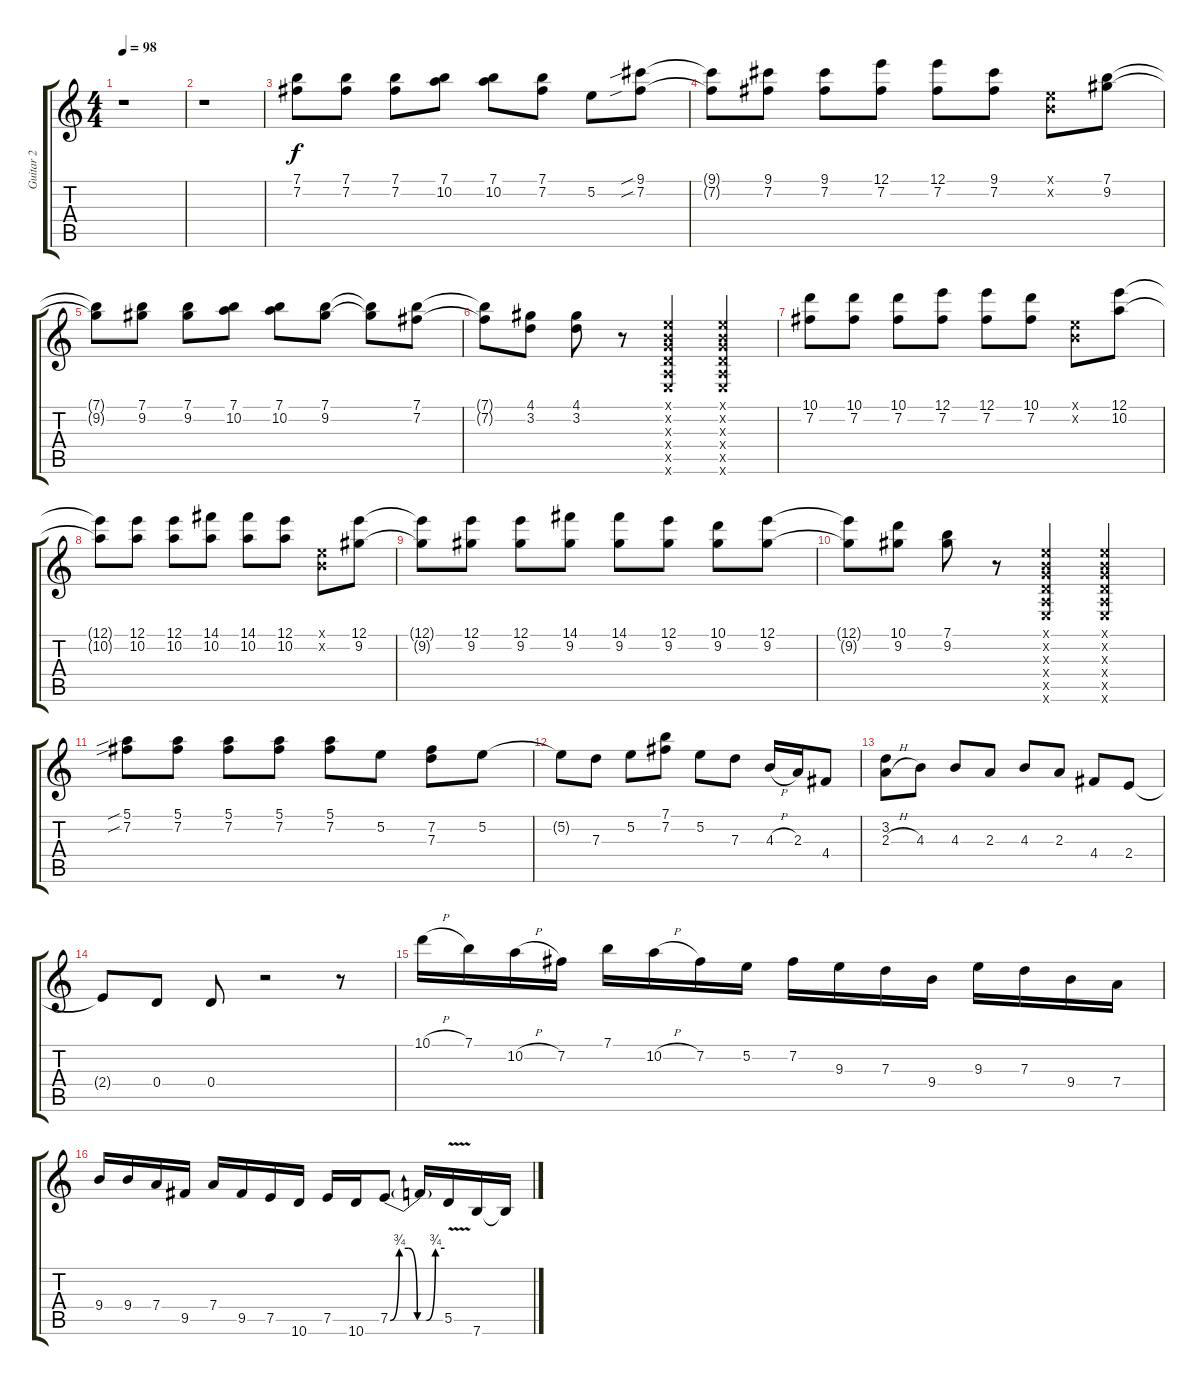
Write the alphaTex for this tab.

\track ("Guitar 2" "Guitar 2") {instrument acousticguitarsteel}
\staff {score tabs}
\tuning (E4 B3 G3 D3 A2 E2) {hide}
\ts (4 4)
\tempo 98
\clef g2
\ks c
r.1{dy f} |
r.1 |
(7.1 7.2).8 (7.1 7.2).8 (7.1 7.2).8 (7.1 10.2).8 (7.1 10.2).8 (7.1 7.2).8 5.2.8 (9.1{sib} 7.2{sib}).8 |
(9.1{t} 7.2{t}).8 (9.1 7.2).8 (9.1 7.2).8 (12.1 7.2).8 (12.1 7.2).8 (9.1 7.2).8 (0.1{x} 0.2{x}).8 (7.1 9.2).8 |
(7.1{t} 9.2{t}).8 (7.1 9.2).8 (7.1 9.2).8 (7.1 10.2).8 (7.1 10.2).8 (7.1 9.2).8 (7.1{t} 9.2{t}).8 (7.1 7.2).8 |
(7.1{t} 7.2{t}).8 (4.1 3.2).8 (4.1 3.2).8 r.8 (0.1{x} 0.2{x} 0.3{x} 0.4{x} 0.5{x} 0.6{x}).4 (0.1{x} 0.2{x} 0.3{x} 0.4{x} 0.5{x} 0.6{x}).4 |
(10.1 7.2).8 (10.1 7.2).8 (10.1 7.2).8 (12.1 7.2).8 (12.1 7.2).8 (10.1 7.2).8 (0.1{x} 0.2{x}).8 (12.1 10.2).8 |
(12.1{t} 10.2{t}).8 (12.1 10.2).8 (12.1 10.2).8 (14.1 10.2).8 (14.1 10.2).8 (12.1 10.2).8 (0.1{x} 0.2{x}).8 (12.1 9.2).8 |
(12.1{t} 9.2{t}).8 (12.1 9.2).8 (12.1 9.2).8 (14.1 9.2).8 (14.1 9.2).8 (12.1 9.2).8 (10.1 9.2).8 (12.1 9.2).8 |
(12.1{t} 9.2{t}).8 (10.1 9.2).8 (7.1 9.2).8 r.8 (0.1{x} 0.2{x} 0.3{x} 0.4{x} 0.5{x} 0.6{x}).4 (0.1{x} 0.2{x} 0.3{x} 0.4{x} 0.5{x} 0.6{x}).4 |
(5.1{sib} 7.2{sib}).8 (5.1 7.2).8 (5.1 7.2).8 (5.1 7.2).8 (5.1 7.2).8 5.2.8 (7.2 7.3).8 5.2.8 |
5.2{t}.8 7.3.8 5.2.8 (7.1 7.2).8 5.2.8 7.3.8 4.3{h}.16 2.3.16 4.4.8 |
(3.2 2.3{h}).8 4.3.8 4.3.8 2.3.8 4.3.8 2.3.8 4.4.8 2.4.8 |
2.4{t}.8 0.4.8 0.4.8 r.2 r.8 |
10.1{h}.16 7.1.16 10.2{h}.16 7.2.16 7.1.16 10.2{h}.16 7.2.16 5.2.16 7.2.16 9.3.16 7.3.16 9.4.16 9.3.16 7.3.16 9.4.16 7.4.16 |
9.4.16 9.4.16 7.4.16 9.5.16 7.4.16 9.5.16 7.5.16 10.6.16 7.5.16 10.6.16 7.5{be (custom 0 0 10 3 20 3 30 0 40 0 50 3 60 3)}.8 7.5{t}.16 5.5{v}.16 7.6.16 7.6{t}.16
